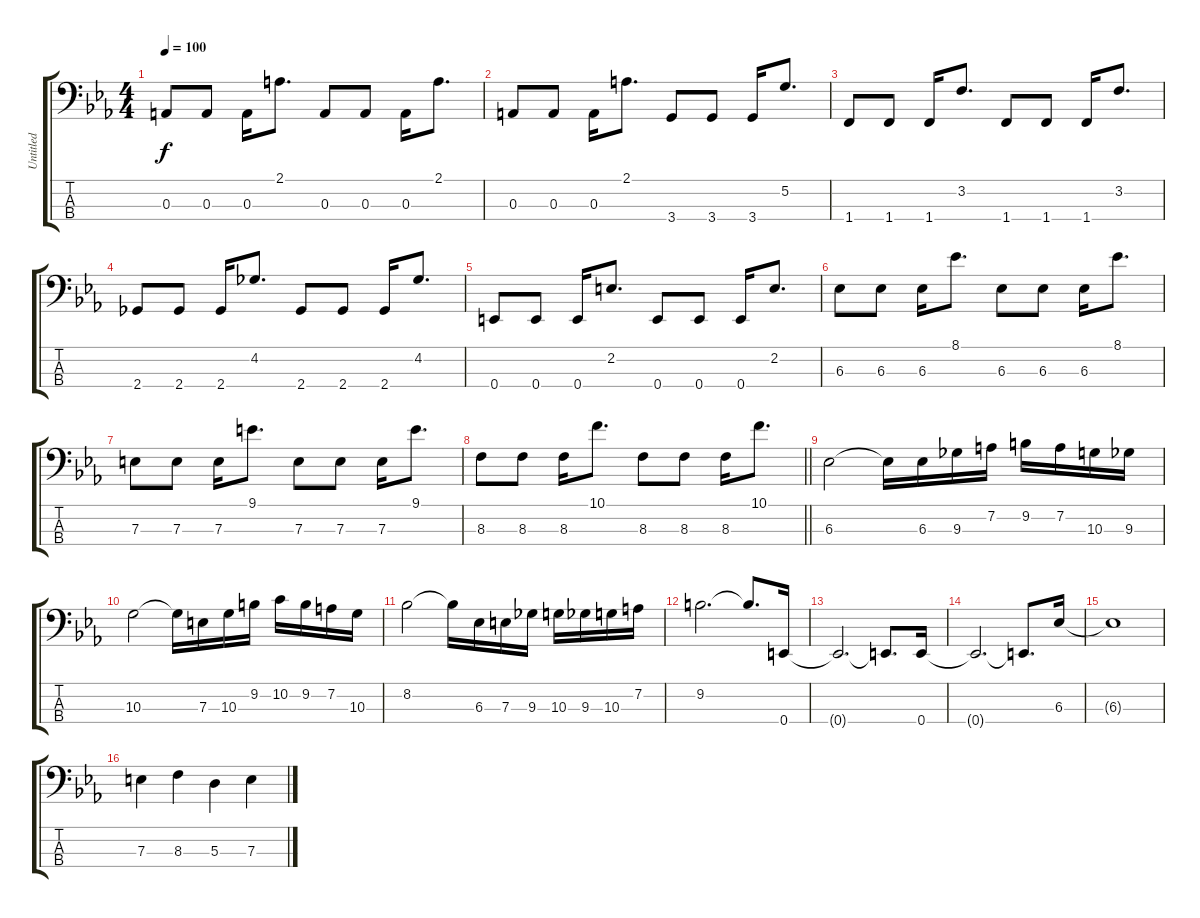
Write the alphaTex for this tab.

\track ("Untitled" "Untitled") {instrument electricbassfinger}
\staff {score tabs}
\tuning (G2 D2 A1 E1) {hide}
\ts (4 4)
\tempo 100
\clef f4
\ks eb
0.3.8{dy f} 0.3.8 0.3.16 2.1.8{d} 0.3.8 0.3.8 0.3.16 2.1.8{d} |
0.3.8 0.3.8 0.3.16 2.1.8{d} 3.4.8 3.4.8 3.4.16 5.2.8{d} |
1.4.8 1.4.8 1.4.16 3.2.8{d} 1.4.8 1.4.8 1.4.16 3.2.8{d} |
2.4.8 2.4.8 2.4.16 4.2.8{d} 2.4.8 2.4.8 2.4.16 4.2.8{d} |
0.4.8 0.4.8 0.4.16 2.2.8{d} 0.4.8 0.4.8 0.4.16 2.2.8{d} |
6.3.8 6.3.8 6.3.16 8.1.8{d} 6.3.8 6.3.8 6.3.16 8.1.8{d} |
7.3.8 7.3.8 7.3.16 9.1.8{d} 7.3.8 7.3.8 7.3.16 9.1.8{d} |
\barLineRight lightlight
8.3.8 8.3.8 8.3.16 10.1.8{d} 8.3.8 8.3.8 8.3.16 10.1.8{d} |
6.3.2 6.3{t}.16 6.3.16 9.3.16 7.2.16 9.2.16 7.2.16 10.3.16 9.3.16 |
10.3.2 10.3{t}.16 7.3.16 10.3.16 9.2.16 10.2.16 9.2.16 7.2.16 10.3.16 |
8.2.2 8.2{t}.16 6.3.16 7.3.16 9.3.16 10.3.16 9.3.16 10.3.16 7.2.16 |
9.2.2{d} 9.2{t}.8{d} 0.4.16 |
0.4{t}.2{d} 0.4{t}.8{d} 0.4.16 |
0.4{t}.2{d} 0.4{t}.8{d} 6.3.16 |
6.3{t}.1 |
7.3.4 8.3.4 5.3.4 7.3.4
